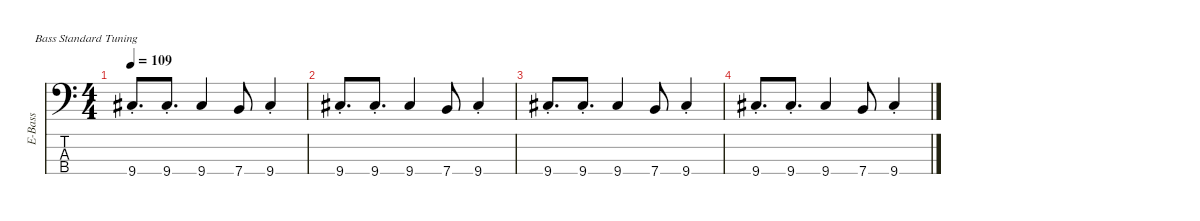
\defaultSystemsLayout 4
\hideDynamics
\bracketExtendMode nobrackets
\otherSystemsTrackNameOrientation horizontal
\track ("Bass" "E-Bass") {instrument electricbassfinger}
\staff {score tabs}
\tuning (G2 D2 A1 E1)
\ts (4 4)
\tempo 109
\clef f4
\ks c
9.4{st acc #}.8{d dy ff beam Up} 9.4{st acc #}.8{d beam Up} 9.4{acc #}.4{beam Up} 7.4.8{beam Up} 9.4{st acc #}.4{beam Up} |
9.4{st acc #}.8{d beam Up} 9.4{st acc #}.8{d beam Up} 9.4{acc #}.4{beam Up} 7.4.8{beam Up} 9.4{st acc #}.4{beam Up} |
9.4{st acc #}.8{d beam Up} 9.4{st acc #}.8{d beam Up} 9.4{acc #}.4{beam Up} 7.4.8{beam Up} 9.4{st acc #}.4{beam Up} |
9.4{st acc #}.8{d beam Up} 9.4{st acc #}.8{d beam Up} 9.4{acc #}.4{beam Up} 7.4.8{beam Up} 9.4{st acc #}.4{beam Up}
